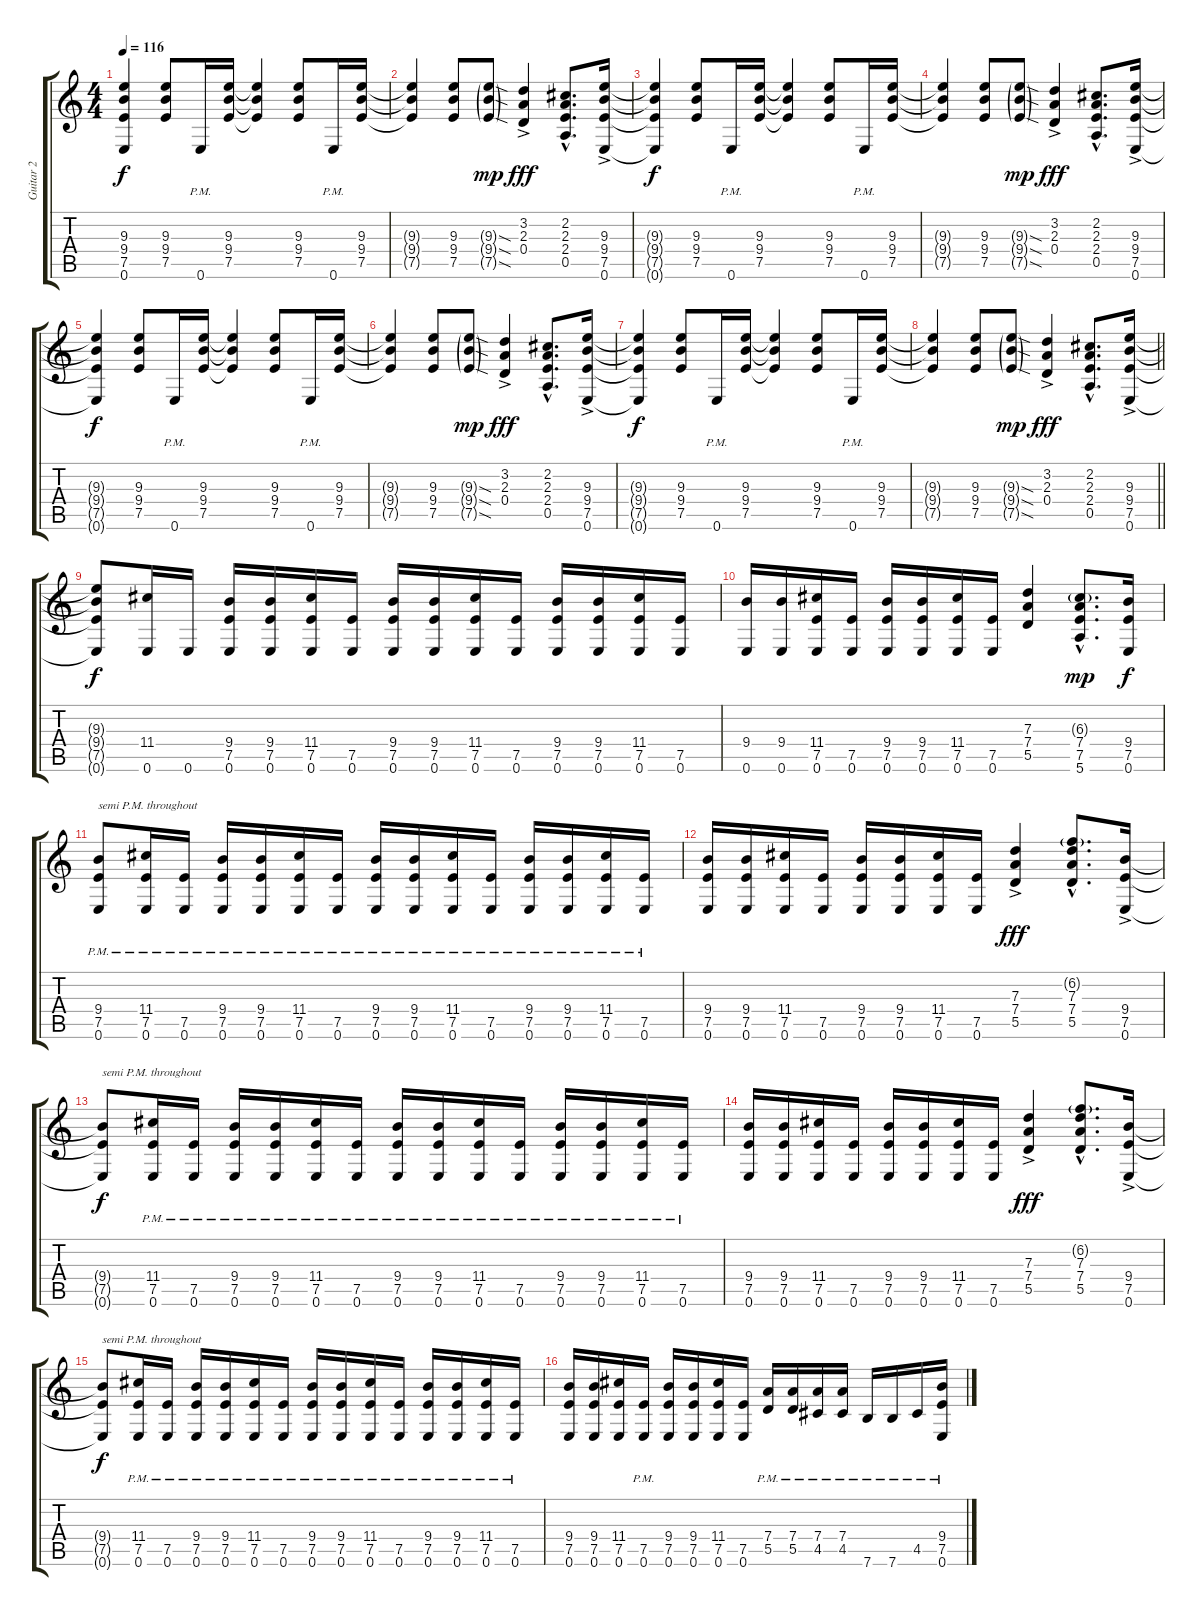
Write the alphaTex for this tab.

\track ("Guitar 2" "Guitar 2") {instrument electricguitarclean}
\staff {score tabs}
\tuning (E4 B3 G3 D3 A2 E2) {hide}
\ts (4 4)
\tempo 116
\clef g2
\ks c
(9.3{t} 9.4{t} 7.5{t} 0.6{t}).4{dy f} (9.3 9.4 7.5).8 0.6{pm}.16 (9.3 9.4 7.5).16 (9.3{t} 9.4{t} 7.5{t}).4 (9.3 9.4 7.5).8 0.6{pm}.16 (9.3 9.4 7.5).16 |
(9.3{t} 9.4{t} 7.5{t}).4 (9.3 9.4 7.5).8 (9.3{sod g} 9.4{sod g} 7.5{sod g}).8{dy mp} (3.2{ac} 2.3{ac} 0.4{ac}).4{dy fff} (2.2{hac} 2.3{hac} 2.4{hac} 0.5{hac}).8{d} (9.3{ac} 9.4{ac} 7.5{ac} 0.6{ac}).16 |
(9.3{t} 9.4{t} 7.5{t} 0.6{t}).4{dy f} (9.3 9.4 7.5).8 0.6{pm}.16 (9.3 9.4 7.5).16 (9.3{t} 9.4{t} 7.5{t}).4 (9.3 9.4 7.5).8 0.6{pm}.16 (9.3 9.4 7.5).16 |
(9.3{t} 9.4{t} 7.5{t}).4 (9.3 9.4 7.5).8 (9.3{sod g} 9.4{sod g} 7.5{sod g}).8{dy mp} (3.2{ac} 2.3{ac} 0.4{ac}).4{dy fff} (2.2{hac} 2.3{hac} 2.4{hac} 0.5{hac}).8{d} (9.3{ac} 9.4{ac} 7.5{ac} 0.6{ac}).16 |
(9.3{t} 9.4{t} 7.5{t} 0.6{t}).4{dy f} (9.3 9.4 7.5).8 0.6{pm}.16 (9.3 9.4 7.5).16 (9.3{t} 9.4{t} 7.5{t}).4 (9.3 9.4 7.5).8 0.6{pm}.16 (9.3 9.4 7.5).16 |
(9.3{t} 9.4{t} 7.5{t}).4 (9.3 9.4 7.5).8 (9.3{sod g} 9.4{sod g} 7.5{sod g}).8{dy mp} (3.2{ac} 2.3{ac} 0.4{ac}).4{dy fff} (2.2{hac} 2.3{hac} 2.4{hac} 0.5{hac}).8{d} (9.3{ac} 9.4{ac} 7.5{ac} 0.6{ac}).16 |
(9.3{t} 9.4{t} 7.5{t} 0.6{t}).4{dy f} (9.3 9.4 7.5).8 0.6{pm}.16 (9.3 9.4 7.5).16 (9.3{t} 9.4{t} 7.5{t}).4 (9.3 9.4 7.5).8 0.6{pm}.16 (9.3 9.4 7.5).16 |
\barLineRight lightlight
(9.3{t} 9.4{t} 7.5{t}).4 (9.3 9.4 7.5).8 (9.3{sod g} 9.4{sod g} 7.5{sod g}).8{dy mp} (3.2{ac} 2.3{ac} 0.4{ac}).4{dy fff} (2.2{hac} 2.3{hac} 2.4{hac} 0.5{hac}).8{d} (9.3{ac} 9.4{ac} 7.5{ac} 0.6{ac}).16 |
(9.3{t} 9.4{t} 7.5{t} 0.6{t}).8{dy f} (11.4 0.6).16 0.6.16 (9.4 7.5 0.6).16 (9.4 7.5 0.6).16 (11.4 7.5 0.6).16 (7.5 0.6).16 (9.4 7.5 0.6).16 (9.4 7.5 0.6).16 (11.4 7.5 0.6).16 (7.5 0.6).16 (9.4 7.5 0.6).16 (9.4 7.5 0.6).16 (11.4 7.5 0.6).16 (7.5 0.6).16 |
(9.4 0.6).16 (9.4 0.6).16 (11.4 7.5 0.6).16 (7.5 0.6).16 (9.4 7.5 0.6).16 (9.4 7.5 0.6).16 (11.4 7.5 0.6).16 (7.5 0.6).16 (7.3 7.4 5.5).4 (6.3{g hac} 7.4{hac} 7.5{hac} 5.6{hac}).8{d dy mp} (9.4 7.5 0.6).16{dy f} |
(9.4{pm} 7.5{pm} 0.6{pm}).8{txt "semi P.M. throughout"} (11.4{pm} 7.5{pm} 0.6{pm}).16 (7.5{pm} 0.6{pm}).16 (9.4{pm} 7.5{pm} 0.6{pm}).16 (9.4{pm} 7.5{pm} 0.6{pm}).16 (11.4{pm} 7.5{pm} 0.6{pm}).16 (7.5{pm} 0.6{pm}).16 (9.4{pm} 7.5{pm} 0.6{pm}).16 (9.4{pm} 7.5{pm} 0.6{pm}).16 (11.4{pm} 7.5{pm} 0.6{pm}).16 (7.5{pm} 0.6{pm}).16 (9.4{pm} 7.5{pm} 0.6{pm}).16 (9.4{pm} 7.5{pm} 0.6{pm}).16 (11.4{pm} 7.5{pm} 0.6{pm}).16 (7.5{pm} 0.6{pm}).16 |
(9.4 7.5 0.6).16 (9.4 7.5 0.6).16 (11.4 7.5 0.6).16 (7.5 0.6).16 (9.4 7.5 0.6).16 (9.4 7.5 0.6).16 (11.4 7.5 0.6).16 (7.5 0.6).16 (7.3{ac} 7.4{ac} 5.5{ac}).4{dy fff} (6.2{g hac} 7.3{hac} 7.4{hac} 5.5{hac}).8{d} (9.4{ac} 7.5{ac} 0.6{ac}).16 |
(9.4{t} 7.5{t} 0.6{t}).8{txt "semi P.M. throughout" dy f} (11.4{pm} 7.5{pm} 0.6{pm}).16 (7.5{pm} 0.6{pm}).16 (9.4{pm} 7.5{pm} 0.6{pm}).16 (9.4{pm} 7.5{pm} 0.6{pm}).16 (11.4{pm} 7.5{pm} 0.6{pm}).16 (7.5{pm} 0.6{pm}).16 (9.4{pm} 7.5{pm} 0.6{pm}).16 (9.4{pm} 7.5{pm} 0.6{pm}).16 (11.4{pm} 7.5{pm} 0.6{pm}).16 (7.5{pm} 0.6{pm}).16 (9.4{pm} 7.5{pm} 0.6{pm}).16 (9.4{pm} 7.5{pm} 0.6{pm}).16 (11.4{pm} 7.5{pm} 0.6{pm}).16 (7.5{pm} 0.6{pm}).16 |
(9.4 7.5 0.6).16 (9.4 7.5 0.6).16 (11.4 7.5 0.6).16 (7.5 0.6).16 (9.4 7.5 0.6).16 (9.4 7.5 0.6).16 (11.4 7.5 0.6).16 (7.5 0.6).16 (7.3{ac} 7.4{ac} 5.5{ac}).4{dy fff} (6.2{g hac} 7.3{hac} 7.4{hac} 5.5{hac}).8{d} (9.4{ac} 7.5{ac} 0.6{ac}).16 |
(9.4{t} 7.5{t} 0.6{t}).8{txt "semi P.M. throughout" dy f} (11.4{pm} 7.5{pm} 0.6{pm}).16 (7.5{pm} 0.6{pm}).16 (9.4{pm} 7.5{pm} 0.6{pm}).16 (9.4{pm} 7.5{pm} 0.6{pm}).16 (11.4{pm} 7.5{pm} 0.6{pm}).16 (7.5{pm} 0.6{pm}).16 (9.4{pm} 7.5{pm} 0.6{pm}).16 (9.4{pm} 7.5{pm} 0.6{pm}).16 (11.4{pm} 7.5{pm} 0.6{pm}).16 (7.5{pm} 0.6{pm}).16 (9.4{pm} 7.5{pm} 0.6{pm}).16 (9.4{pm} 7.5{pm} 0.6{pm}).16 (11.4{pm} 7.5{pm} 0.6{pm}).16 (7.5{pm} 0.6{pm}).16 |
(9.4 7.5 0.6).16 (9.4 7.5 0.6).16 (11.4 7.5 0.6).16 (7.5{pm} 0.6{pm}).16 (9.4 7.5 0.6).16 (9.4 7.5 0.6).16 (11.4 7.5 0.6).16 (7.5 0.6).16 (7.4{pm} 5.5{pm}).16 (7.4{pm} 5.5{pm}).16 (7.4{pm} 4.5{pm}).16 (7.4{pm} 4.5{pm}).16 7.6{pm}.16 7.6{pm}.16 4.5{pm}.16 (9.4{pm} 7.5{pm} 0.6{pm}).16
